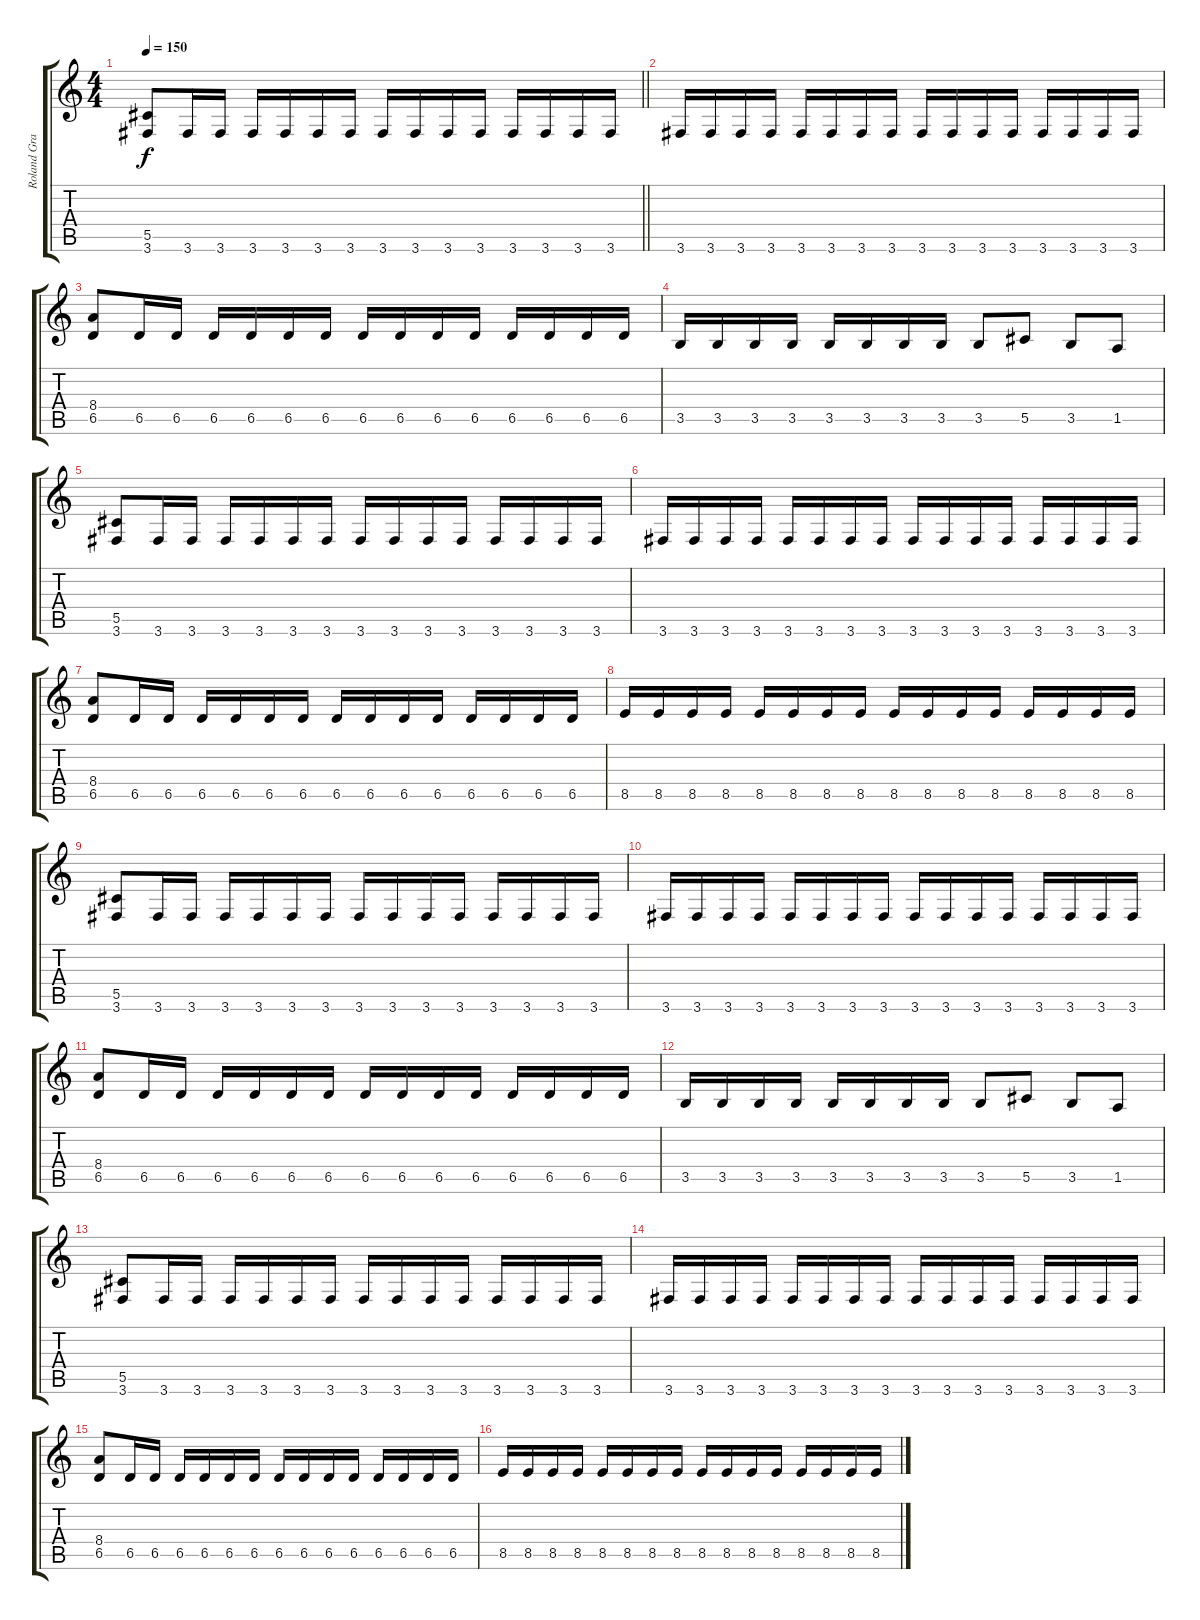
\track ("Roland Grapow 1" "Roland Gra") {instrument distortionguitar}
\staff {score tabs}
\tuning (Eb4 Bb3 Gb3 Db3 Ab2 Eb2) {hide}
\ts (4 4)
\tempo 150
\clef g2
\barLineRight lightlight
\ks c
(5.5 3.6).8{dy f instrument distortionguitar} 3.6.16 3.6.16 3.6.16 3.6.16 3.6.16 3.6.16 3.6.16 3.6.16 3.6.16 3.6.16 3.6.16 3.6.16 3.6.16 3.6.16 |
3.6.16 3.6.16 3.6.16 3.6.16 3.6.16 3.6.16 3.6.16 3.6.16 3.6.16 3.6.16 3.6.16 3.6.16 3.6.16 3.6.16 3.6.16 3.6.16 |
(8.4 6.5).8 6.5.16 6.5.16 6.5.16 6.5.16 6.5.16 6.5.16 6.5.16 6.5.16 6.5.16 6.5.16 6.5.16 6.5.16 6.5.16 6.5.16 |
3.5.16 3.5.16 3.5.16 3.5.16 3.5.16 3.5.16 3.5.16 3.5.16 3.5.8 5.5.8 3.5.8 1.5.8 |
(5.5 3.6).8 3.6.16 3.6.16 3.6.16 3.6.16 3.6.16 3.6.16 3.6.16 3.6.16 3.6.16 3.6.16 3.6.16 3.6.16 3.6.16 3.6.16 |
3.6.16 3.6.16 3.6.16 3.6.16 3.6.16 3.6.16 3.6.16 3.6.16 3.6.16 3.6.16 3.6.16 3.6.16 3.6.16 3.6.16 3.6.16 3.6.16 |
(8.4 6.5).8 6.5.16 6.5.16 6.5.16 6.5.16 6.5.16 6.5.16 6.5.16 6.5.16 6.5.16 6.5.16 6.5.16 6.5.16 6.5.16 6.5.16 |
8.5.16 8.5.16 8.5.16 8.5.16 8.5.16 8.5.16 8.5.16 8.5.16 8.5.16 8.5.16 8.5.16 8.5.16 8.5.16 8.5.16 8.5.16 8.5.16 |
(5.5 3.6).8 3.6.16 3.6.16 3.6.16 3.6.16 3.6.16 3.6.16 3.6.16 3.6.16 3.6.16 3.6.16 3.6.16 3.6.16 3.6.16 3.6.16 |
3.6.16 3.6.16 3.6.16 3.6.16 3.6.16 3.6.16 3.6.16 3.6.16 3.6.16 3.6.16 3.6.16 3.6.16 3.6.16 3.6.16 3.6.16 3.6.16 |
(8.4 6.5).8 6.5.16 6.5.16 6.5.16 6.5.16 6.5.16 6.5.16 6.5.16 6.5.16 6.5.16 6.5.16 6.5.16 6.5.16 6.5.16 6.5.16 |
3.5.16 3.5.16 3.5.16 3.5.16 3.5.16 3.5.16 3.5.16 3.5.16 3.5.8 5.5.8 3.5.8 1.5.8 |
(5.5 3.6).8 3.6.16 3.6.16 3.6.16 3.6.16 3.6.16 3.6.16 3.6.16 3.6.16 3.6.16 3.6.16 3.6.16 3.6.16 3.6.16 3.6.16 |
3.6.16 3.6.16 3.6.16 3.6.16 3.6.16 3.6.16 3.6.16 3.6.16 3.6.16 3.6.16 3.6.16 3.6.16 3.6.16 3.6.16 3.6.16 3.6.16 |
(8.4 6.5).8 6.5.16 6.5.16 6.5.16 6.5.16 6.5.16 6.5.16 6.5.16 6.5.16 6.5.16 6.5.16 6.5.16 6.5.16 6.5.16 6.5.16 |
8.5.16 8.5.16 8.5.16 8.5.16 8.5.16 8.5.16 8.5.16 8.5.16 8.5.16 8.5.16 8.5.16 8.5.16 8.5.16 8.5.16 8.5.16 8.5.16
